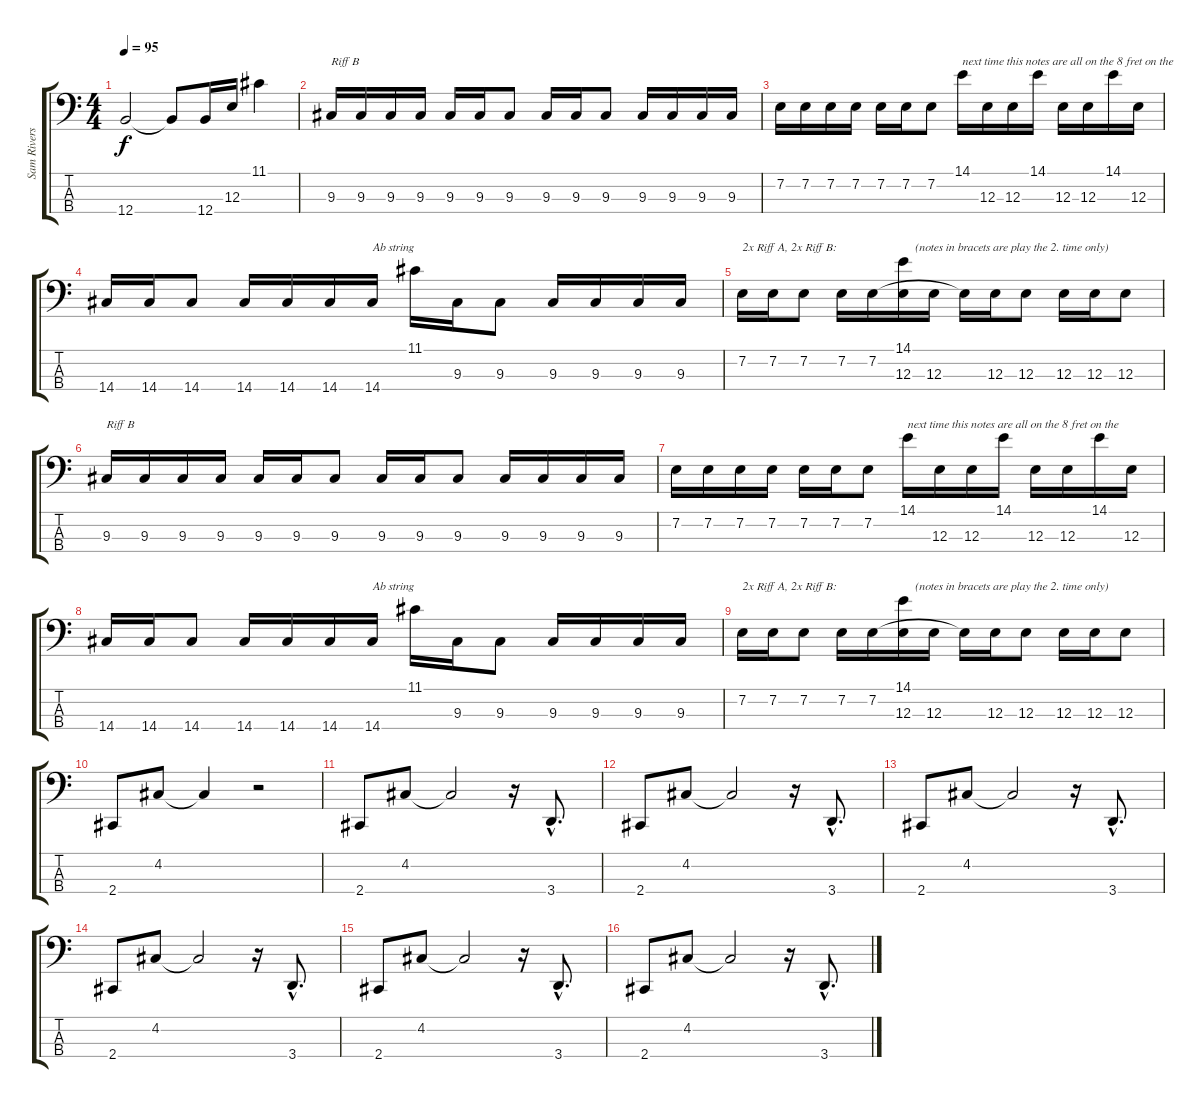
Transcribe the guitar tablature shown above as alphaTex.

\track ("Sam Rivers (Bass)" "Sam Rivers") {instrument electricbassfinger}
\staff {score tabs}
\tuning (D2 A1 E1 B0) {hide}
\ts (4 4)
\tempo 95
\clef f4
\ks c
12.4.2{dy f} 12.4{t}.8 12.4.16 12.3.16 11.1.4 |
9.3.16{txt "Riff B"} 9.3.16 9.3.16 9.3.16 9.3.16 9.3.16 9.3.8 9.3.16 9.3.16 9.3.8 9.3.16 9.3.16 9.3.16 9.3.16 |
7.2.16 7.2.16 7.2.16 7.2.16 7.2.16 7.2.16 7.2.8 14.1.16{txt "next time this notes are all on the 8 fret on the "} 12.3.16 12.3.16 14.1.16 12.3.16 12.3.16 14.1.16 12.3.16 |
14.4.16 14.4.16 14.4.8 14.4.16 14.4.16 14.4.16 14.4.16{txt "Ab string"} 11.1.16 9.3.16 9.3.8 9.3.16 9.3.16 9.3.16 9.3.16 |
7.2.16{txt "2x Riff A, 2x Riff B:"} 7.2.16 7.2.8 7.2.16 7.2.16{txt "  "} (14.1 12.3).16{txt "    (notes in bracets are play the 2. time only)"} 12.3.16 7.2{t}.16 12.3.16 12.3.8 12.3.16 12.3.16 12.3.8 |
9.3.16{txt "Riff B"} 9.3.16 9.3.16 9.3.16 9.3.16 9.3.16 9.3.8 9.3.16 9.3.16 9.3.8 9.3.16 9.3.16 9.3.16 9.3.16 |
7.2.16 7.2.16 7.2.16 7.2.16 7.2.16 7.2.16 7.2.8 14.1.16{txt "next time this notes are all on the 8 fret on the "} 12.3.16 12.3.16 14.1.16 12.3.16 12.3.16 14.1.16 12.3.16 |
14.4.16 14.4.16 14.4.8 14.4.16 14.4.16 14.4.16 14.4.16{txt "Ab string"} 11.1.16 9.3.16 9.3.8 9.3.16 9.3.16 9.3.16 9.3.16 |
7.2.16{txt "2x Riff A, 2x Riff B:"} 7.2.16 7.2.8 7.2.16 7.2.16{txt "  "} (14.1 12.3).16{txt "    (notes in bracets are play the 2. time only)"} 12.3.16 7.2{t}.16 12.3.16 12.3.8 12.3.16 12.3.16 12.3.8 |
2.4.8 4.2.8 4.2{t}.4 r.2 |
2.4.8 4.2.8 4.2{t}.2 r.16 3.4{hac}.8{d} |
2.4.8 4.2.8 4.2{t}.2 r.16 3.4{hac}.8{d} |
2.4.8 4.2.8 4.2{t}.2 r.16 3.4{hac}.8{d} |
2.4.8 4.2.8 4.2{t}.2 r.16 3.4{hac}.8{d} |
2.4.8 4.2.8 4.2{t}.2 r.16 3.4{hac}.8{d} |
2.4.8 4.2.8 4.2{t}.2 r.16 3.4{hac}.8{d}
